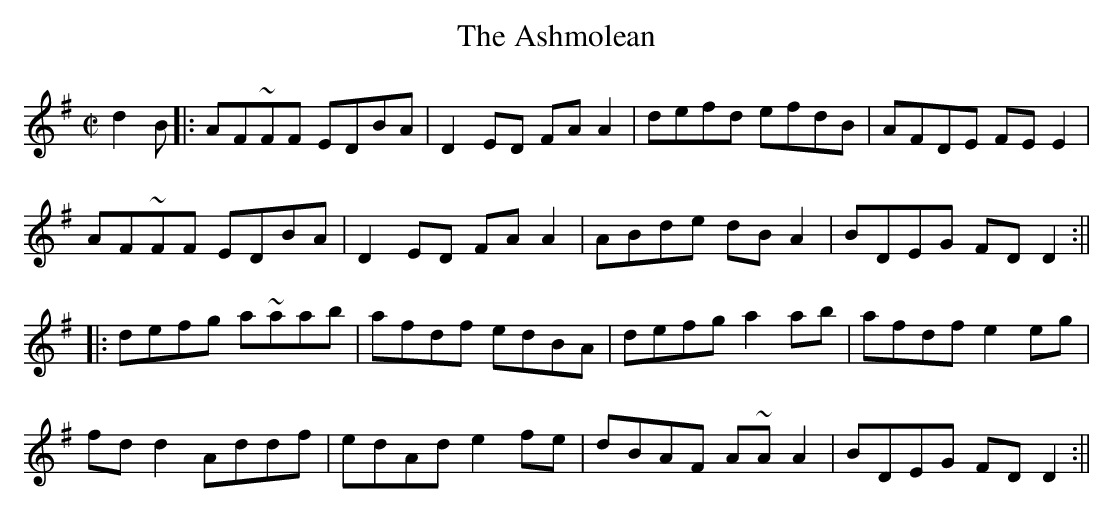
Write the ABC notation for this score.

X:1
T:Ashmolean, The
M:C|
L:1/8
K:G
d2B |: AF~FF EDBA | D2ED FAA2 | defd efdB | AFDE FE E2 |
AF~FF EDBA | D2ED FAA2 | ABde dBA2 | BDEG FDD2 :||
|: defg a~aab | afdf edBA | defg a2ab | afdf e2eg |
fdd2 Addf | edAd e2fe | dBAF A~AA2 | BDEG FDD2:||
